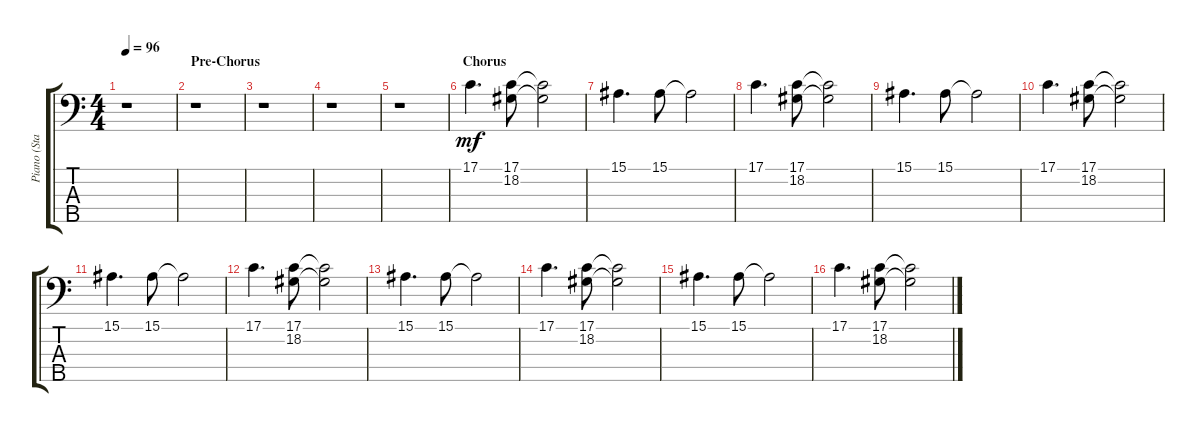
\track ("Piano (Staff 2)" "Piano (Sta") {instrument acousticgrandpiano}
\staff {score tabs}
\tuning (G2 D2 A1 E1 B0) {hide}
\ts (4 4)
\tempo 96
\clef f4
\ks aminor
r.1{dy mf} |
\section ("" "Pre-Chorus")
r.1 |
r.1 |
r.1 |
r.1 |
\section ("" "Chorus")
17.1.4{d} (17.1 18.2).8 (17.1{t} 18.2{t}).2 |
15.1.4{d} 15.1.8 15.1{t}.2 |
17.1.4{d} (17.1 18.2).8 (17.1{t} 18.2{t}).2 |
15.1.4{d} 15.1.8 15.1{t}.2 |
17.1.4{d} (17.1 18.2).8 (17.1{t} 18.2{t}).2 |
15.1.4{d} 15.1.8 15.1{t}.2 |
17.1.4{d} (17.1 18.2).8 (17.1{t} 18.2{t}).2 |
15.1.4{d} 15.1.8 15.1{t}.2 |
17.1.4{d} (17.1 18.2).8 (17.1{t} 18.2{t}).2 |
15.1.4{d} 15.1.8 15.1{t}.2 |
17.1.4{d} (17.1 18.2).8 (17.1{t} 18.2{t}).2
